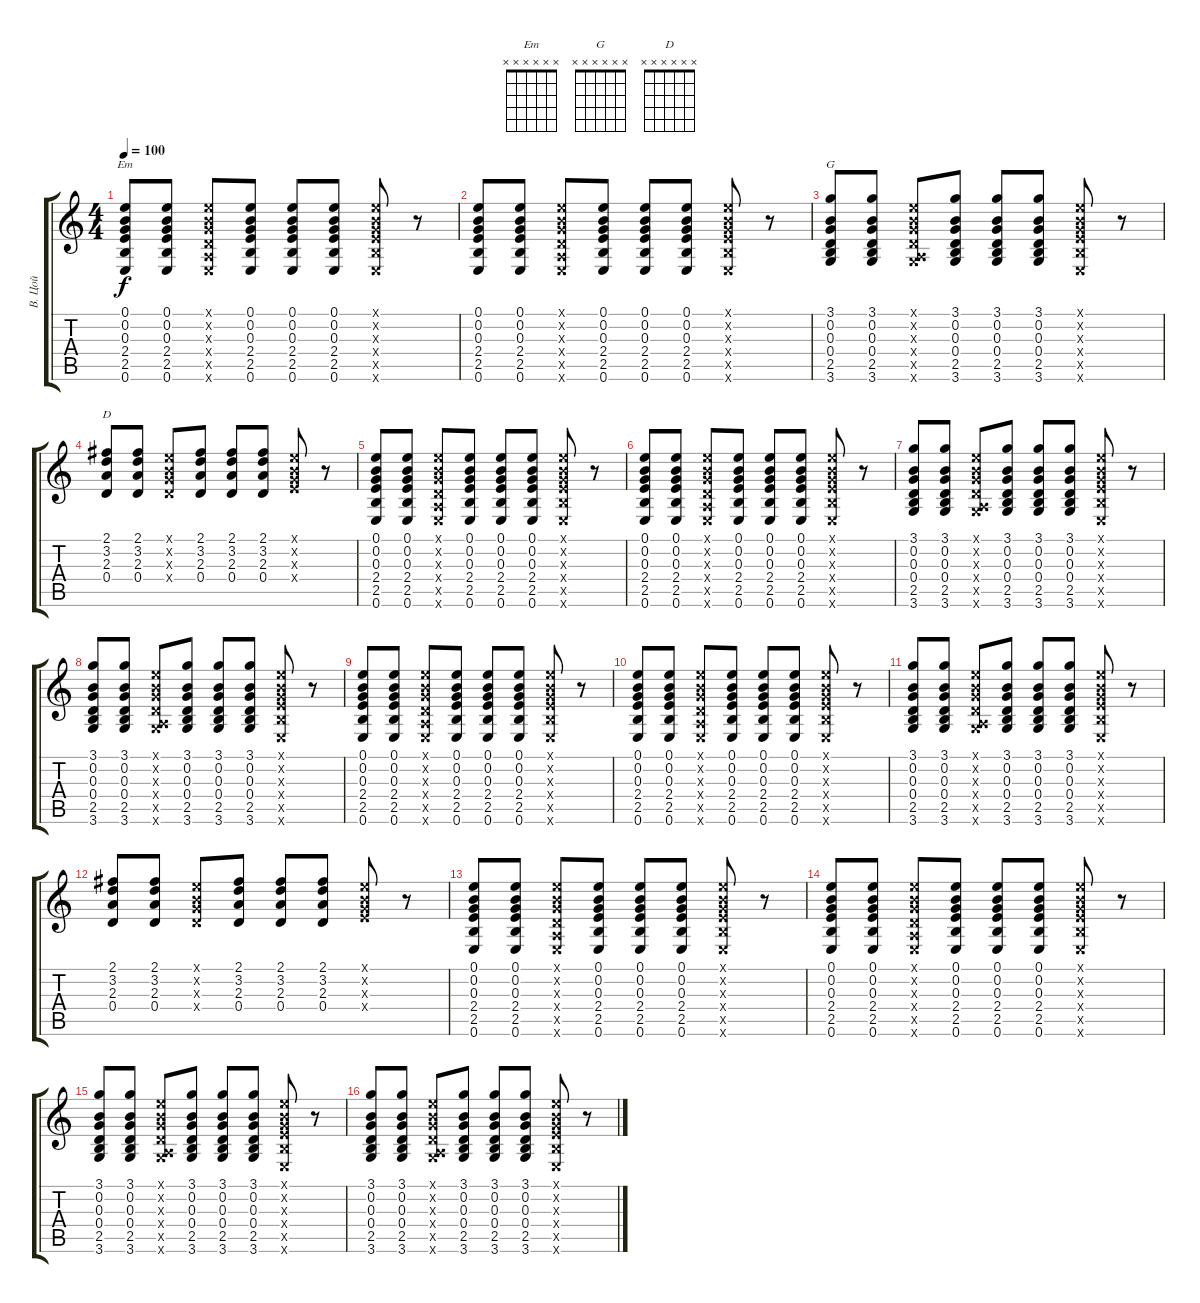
\track ("В. Цой" "В. Цой") {instrument acousticguitarsteel}
\staff {score tabs}
\tuning (E4 B3 G3 D3 A2 E2) {hide}
\chord ("Em" x x x x x x)
\chord ("G" x x x x x x)
\chord ("D" x x x x x x)
\ts (4 4)
\tempo 100
\clef g2
\ks c
(0.1 0.2 0.3 2.4 2.5 0.6).8{ch "Em" dy f} (0.1 0.2 0.3 2.4 2.5 0.6).8 (0.1{x} 0.2{x} 0.3{x} 0.4{x} 0.5{x} 0.6{x}).8 (0.1 0.2 0.3 2.4 2.5 0.6).8 (0.1 0.2 0.3 2.4 2.5 0.6).8 (0.1 0.2 0.3 2.4 2.5 0.6).8 (0.1{x} 0.2{x} 0.3{x} 2.4{x} 2.5{x} 0.6{x}).8 r.8 |
(0.1 0.2 0.3 2.4 2.5 0.6).8 (0.1 0.2 0.3 2.4 2.5 0.6).8 (0.1{x} 0.2{x} 0.3{x} 0.4{x} 0.5{x} 0.6{x}).8 (0.1 0.2 0.3 2.4 2.5 0.6).8 (0.1 0.2 0.3 2.4 2.5 0.6).8 (0.1 0.2 0.3 2.4 2.5 0.6).8 (0.1{x} 0.2{x} 0.3{x} 2.4{x} 2.5{x} 0.6{x}).8 r.8 |
(3.1 0.2 0.3 0.4 2.5 3.6).8{ch "G"} (3.1 0.2 0.3 0.4 2.5 3.6).8 (0.1{x} 0.2{x} 0.3{x} 0.4{x} 0.5{x} 3.6{x}).8 (3.1 0.2 0.3 0.4 2.5 3.6).8 (3.1 0.2 0.3 0.4 2.5 3.6).8 (3.1 0.2 0.3 0.4 2.5 3.6).8 (0.1{x} 0.2{x} 0.3{x} 2.4{x} 2.5{x} 0.6{x}).8 r.8 |
(2.1 3.2 2.3 0.4).8{ch "D"} (2.1 3.2 2.3 0.4).8 (0.1{x} 0.2{x} 0.3{x} 0.4{x}).8 (2.1 3.2 2.3 0.4).8 (2.1 3.2 2.3 0.4).8 (2.1 3.2 2.3 0.4).8 (0.1{x} 0.2{x} 0.3{x} 2.4{x}).8 r.8 |
(0.1 0.2 0.3 2.4 2.5 0.6).8 (0.1 0.2 0.3 2.4 2.5 0.6).8 (0.1{x} 0.2{x} 0.3{x} 0.4{x} 0.5{x} 0.6{x}).8 (0.1 0.2 0.3 2.4 2.5 0.6).8 (0.1 0.2 0.3 2.4 2.5 0.6).8 (0.1 0.2 0.3 2.4 2.5 0.6).8 (0.1{x} 0.2{x} 0.3{x} 2.4{x} 2.5{x} 0.6{x}).8 r.8 |
(0.1 0.2 0.3 2.4 2.5 0.6).8 (0.1 0.2 0.3 2.4 2.5 0.6).8 (0.1{x} 0.2{x} 0.3{x} 0.4{x} 0.5{x} 0.6{x}).8 (0.1 0.2 0.3 2.4 2.5 0.6).8 (0.1 0.2 0.3 2.4 2.5 0.6).8 (0.1 0.2 0.3 2.4 2.5 0.6).8 (0.1{x} 0.2{x} 0.3{x} 2.4{x} 2.5{x} 0.6{x}).8 r.8 |
(3.1 0.2 0.3 0.4 2.5 3.6).8 (3.1 0.2 0.3 0.4 2.5 3.6).8 (0.1{x} 0.2{x} 0.3{x} 0.4{x} 0.5{x} 3.6{x}).8 (3.1 0.2 0.3 0.4 2.5 3.6).8 (3.1 0.2 0.3 0.4 2.5 3.6).8 (3.1 0.2 0.3 0.4 2.5 3.6).8 (0.1{x} 0.2{x} 0.3{x} 2.4{x} 2.5{x} 0.6{x}).8 r.8 |
(3.1 0.2 0.3 0.4 2.5 3.6).8 (3.1 0.2 0.3 0.4 2.5 3.6).8 (0.1{x} 0.2{x} 0.3{x} 0.4{x} 0.5{x} 3.6{x}).8 (3.1 0.2 0.3 0.4 2.5 3.6).8 (3.1 0.2 0.3 0.4 2.5 3.6).8 (3.1 0.2 0.3 0.4 2.5 3.6).8 (0.1{x} 0.2{x} 0.3{x} 2.4{x} 2.5{x} 0.6{x}).8 r.8 |
(0.1 0.2 0.3 2.4 2.5 0.6).8 (0.1 0.2 0.3 2.4 2.5 0.6).8 (0.1{x} 0.2{x} 0.3{x} 0.4{x} 0.5{x} 0.6{x}).8 (0.1 0.2 0.3 2.4 2.5 0.6).8 (0.1 0.2 0.3 2.4 2.5 0.6).8 (0.1 0.2 0.3 2.4 2.5 0.6).8 (0.1{x} 0.2{x} 0.3{x} 2.4{x} 2.5{x} 0.6{x}).8 r.8 |
(0.1 0.2 0.3 2.4 2.5 0.6).8 (0.1 0.2 0.3 2.4 2.5 0.6).8 (0.1{x} 0.2{x} 0.3{x} 0.4{x} 0.5{x} 0.6{x}).8 (0.1 0.2 0.3 2.4 2.5 0.6).8 (0.1 0.2 0.3 2.4 2.5 0.6).8 (0.1 0.2 0.3 2.4 2.5 0.6).8 (0.1{x} 0.2{x} 0.3{x} 2.4{x} 2.5{x} 0.6{x}).8 r.8 |
(3.1 0.2 0.3 0.4 2.5 3.6).8{volume 0} (3.1 0.2 0.3 0.4 2.5 3.6).8 (0.1{x} 0.2{x} 0.3{x} 0.4{x} 0.5{x} 3.6{x}).8 (3.1 0.2 0.3 0.4 2.5 3.6).8 (3.1 0.2 0.3 0.4 2.5 3.6).8 (3.1 0.2 0.3 0.4 2.5 3.6).8 (0.1{x} 0.2{x} 0.3{x} 2.4{x} 2.5{x} 0.6{x}).8 r.8 |
(2.1 3.2 2.3 0.4).8 (2.1 3.2 2.3 0.4).8 (0.1{x} 0.2{x} 0.3{x} 0.4{x}).8 (2.1 3.2 2.3 0.4).8 (2.1 3.2 2.3 0.4).8 (2.1 3.2 2.3 0.4).8 (0.1{x} 0.2{x} 0.3{x} 2.4{x}).8 r.8 |
(0.1 0.2 0.3 2.4 2.5 0.6).8 (0.1 0.2 0.3 2.4 2.5 0.6).8 (0.1{x} 0.2{x} 0.3{x} 0.4{x} 0.5{x} 0.6{x}).8 (0.1 0.2 0.3 2.4 2.5 0.6).8 (0.1 0.2 0.3 2.4 2.5 0.6).8 (0.1 0.2 0.3 2.4 2.5 0.6).8 (0.1{x} 0.2{x} 0.3{x} 2.4{x} 2.5{x} 0.6{x}).8 r.8 |
(0.1 0.2 0.3 2.4 2.5 0.6).8 (0.1 0.2 0.3 2.4 2.5 0.6).8 (0.1{x} 0.2{x} 0.3{x} 0.4{x} 0.5{x} 0.6{x}).8 (0.1 0.2 0.3 2.4 2.5 0.6).8 (0.1 0.2 0.3 2.4 2.5 0.6).8 (0.1 0.2 0.3 2.4 2.5 0.6).8 (0.1{x} 0.2{x} 0.3{x} 2.4{x} 2.5{x} 0.6{x}).8 r.8 |
(3.1 0.2 0.3 0.4 2.5 3.6).8 (3.1 0.2 0.3 0.4 2.5 3.6).8 (0.1{x} 0.2{x} 0.3{x} 0.4{x} 0.5{x} 3.6{x}).8 (3.1 0.2 0.3 0.4 2.5 3.6).8 (3.1 0.2 0.3 0.4 2.5 3.6).8 (3.1 0.2 0.3 0.4 2.5 3.6).8 (0.1{x} 0.2{x} 0.3{x} 2.4{x} 2.5{x} 0.6{x}).8 r.8 |
(3.1 0.2 0.3 0.4 2.5 3.6).8 (3.1 0.2 0.3 0.4 2.5 3.6).8 (0.1{x} 0.2{x} 0.3{x} 0.4{x} 0.5{x} 3.6{x}).8 (3.1 0.2 0.3 0.4 2.5 3.6).8 (3.1 0.2 0.3 0.4 2.5 3.6).8 (3.1 0.2 0.3 0.4 2.5 3.6).8 (0.1{x} 0.2{x} 0.3{x} 2.4{x} 2.5{x} 0.6{x}).8 r.8
